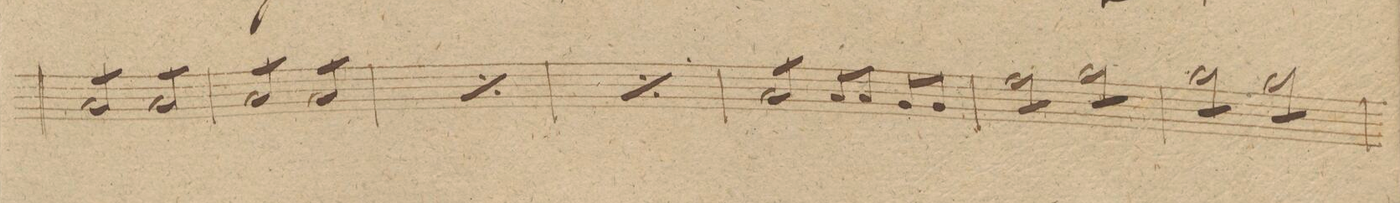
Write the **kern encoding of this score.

**kern	**dynam
*I"Alto Viola.	*
*clefC3	*
*k[]	*
*met(c|)	*
*M2/2	*
*tremolo	*
8B/L	.
8B/	.
8B/	.
8B/J	.
8B/L	.
8B/	.
8B/	.
8B/J	.
=110	=110
8B/L	.
8B/	.
8B/	.
8B/J	.
8B/L	.
8B/	.
8B/	.
8B/J	.
=111	=111
*rep	*
8B/L	.
8B/	.
8B/	.
8B/J	.
8B/L	.
8B/	.
8B/	.
8B/J	.
*Xrep	*
=112	=112
*rep	*
8B/L	.
8B/	.
8B/	.
8B/J	.
8B/L	.
8B/	.
8B/	.
8B/J	.
*Xrep	*
=113	=113
8B/L	.
8B/	.
8B/	.
8B/J	.
*Xtremolo	*
8B/L	.
8B/J	.
8A/L	.
8A/J	.
=114	=114
*tremolo	*
8g\L	.
8g\	.
8g\	.
8g\J	.
8a\L	.
8a\	.
8a\	.
8a\J	.
=115	=115
8a\L	.
8a\	.
8a\	.
8a\J	.
8a\L	.
8a\	.
8a\	.
8a\J	.
=116	=116
*-	*-
